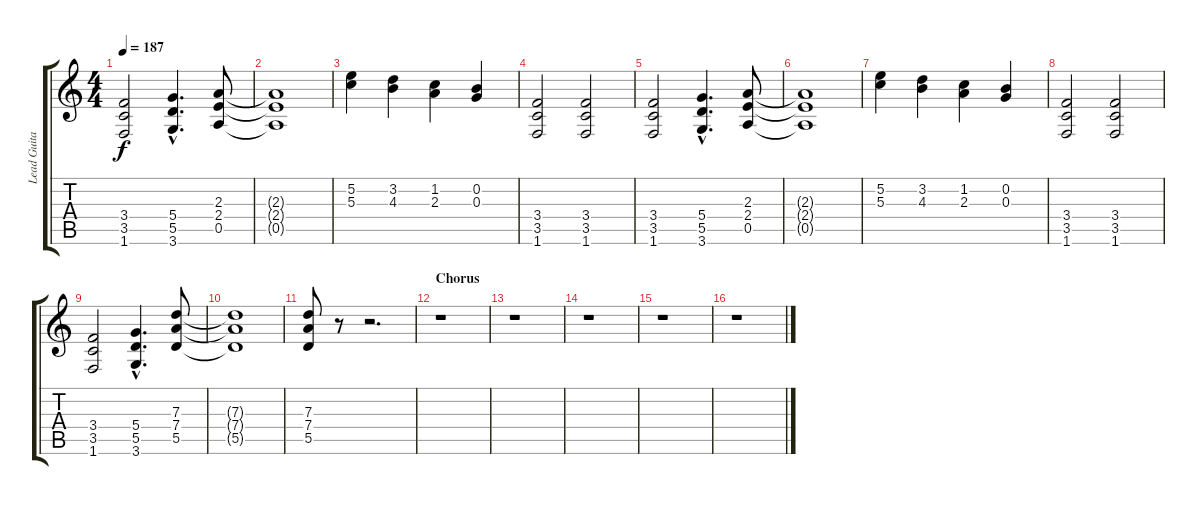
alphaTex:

\track ("Lead Guitar" "Lead Guita") {instrument distortionguitar}
\staff {score tabs}
\tuning (E4 B3 G3 D3 A2 E2) {hide}
\ts (4 4)
\tempo 187
\clef g2
\ks c
(3.4 3.5 1.6).2{dy f} (5.4{hac} 5.5{hac} 3.6{hac}).4{d} (2.3 2.4 0.5).8 |
(2.3{t} 2.4{t} 0.5{t}).1 |
(5.2 5.3).4 (3.2 4.3).4 (1.2 2.3).4 (0.2 0.3).4 |
(3.4 3.5 1.6).2 (3.4 3.5 1.6).2 |
(3.4 3.5 1.6).2 (5.4{hac} 5.5{hac} 3.6{hac}).4{d} (2.3 2.4 0.5).8 |
(2.3{t} 2.4{t} 0.5{t}).1 |
(5.2 5.3).4 (3.2 4.3).4 (1.2 2.3).4 (0.2 0.3).4 |
(3.4 3.5 1.6).2 (3.4 3.5 1.6).2 |
(3.4 3.5 1.6).2 (5.4{hac} 5.5{hac} 3.6{hac}).4{d} (7.3 7.4 5.5).8 |
(7.3{t} 7.4{t} 5.5{t}).1 |
(7.3 7.4 5.5).8 r.8 r.2{d} |
\section ("" "Chorus")
r.1 |
r.1 |
r.1 |
r.1 |
r.1
